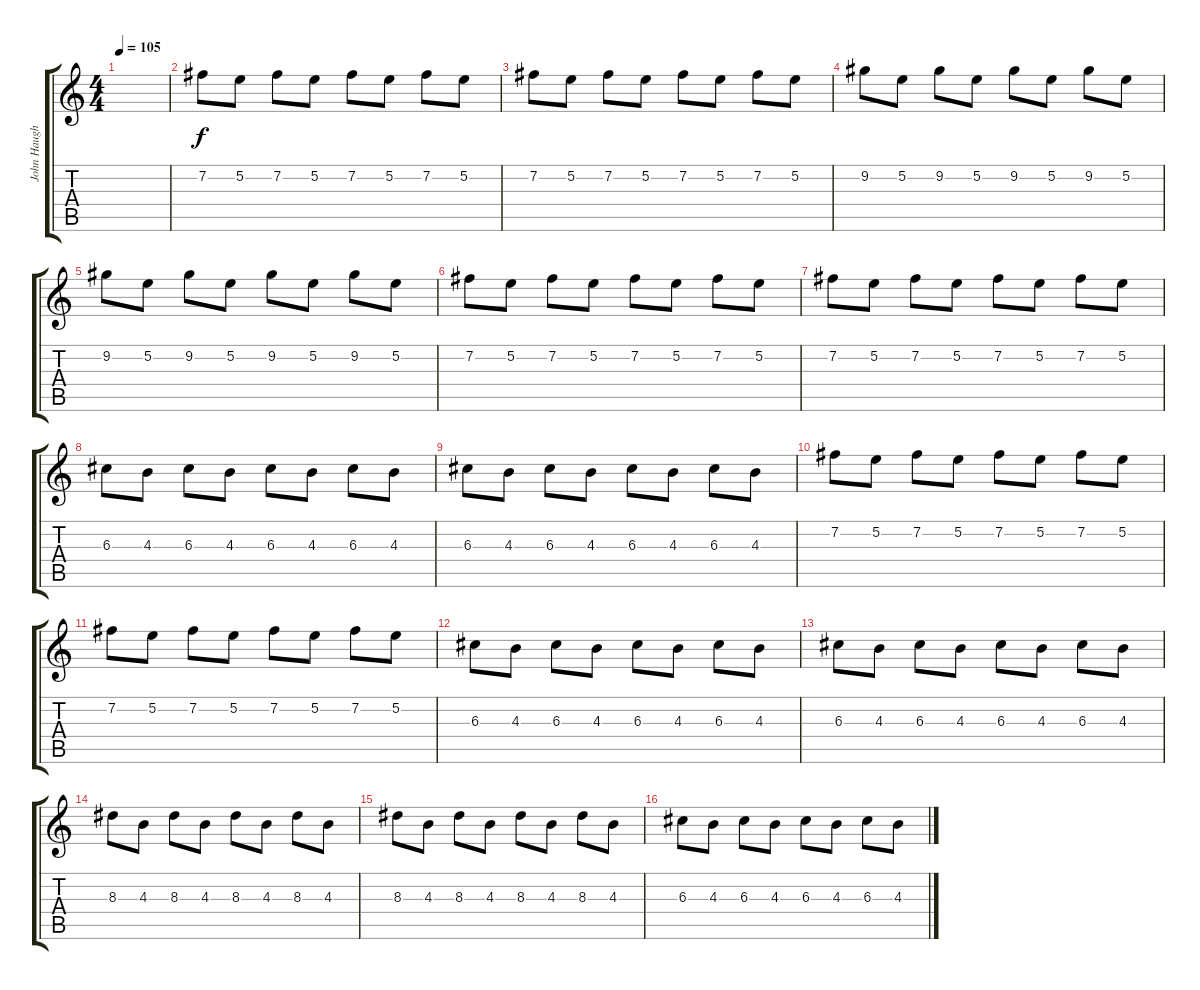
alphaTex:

\track ("John Haughm" "John Haugh") {instrument overdrivenguitar}
\staff {score tabs}
\tuning (E4 B3 G3 D3 A2 E2) {hide}
\ts (4 4)
\tempo 105
\clef g2
\ks c
|
7.2.8 5.2.8 7.2.8 5.2.8 7.2.8 5.2.8 7.2.8 5.2.8 |
7.2.8 5.2.8 7.2.8 5.2.8 7.2.8 5.2.8 7.2.8 5.2.8 |
9.2.8 5.2.8 9.2.8 5.2.8 9.2.8 5.2.8 9.2.8 5.2.8 |
9.2.8 5.2.8 9.2.8 5.2.8 9.2.8 5.2.8 9.2.8 5.2.8 |
7.2.8 5.2.8 7.2.8 5.2.8 7.2.8 5.2.8 7.2.8 5.2.8 |
7.2.8 5.2.8 7.2.8 5.2.8 7.2.8 5.2.8 7.2.8 5.2.8 |
6.3.8 4.3.8 6.3.8 4.3.8 6.3.8 4.3.8 6.3.8 4.3.8 |
6.3.8 4.3.8 6.3.8 4.3.8 6.3.8 4.3.8 6.3.8 4.3.8 |
7.2.8 5.2.8 7.2.8 5.2.8 7.2.8 5.2.8 7.2.8 5.2.8 |
7.2.8 5.2.8 7.2.8 5.2.8 7.2.8 5.2.8 7.2.8 5.2.8 |
6.3.8 4.3.8 6.3.8 4.3.8 6.3.8 4.3.8 6.3.8 4.3.8 |
6.3.8 4.3.8 6.3.8 4.3.8 6.3.8 4.3.8 6.3.8 4.3.8 |
8.3.8 4.3.8 8.3.8 4.3.8 8.3.8 4.3.8 8.3.8 4.3.8 |
8.3.8 4.3.8 8.3.8 4.3.8 8.3.8 4.3.8 8.3.8 4.3.8 |
6.3.8 4.3.8 6.3.8 4.3.8 6.3.8 4.3.8 6.3.8 4.3.8
